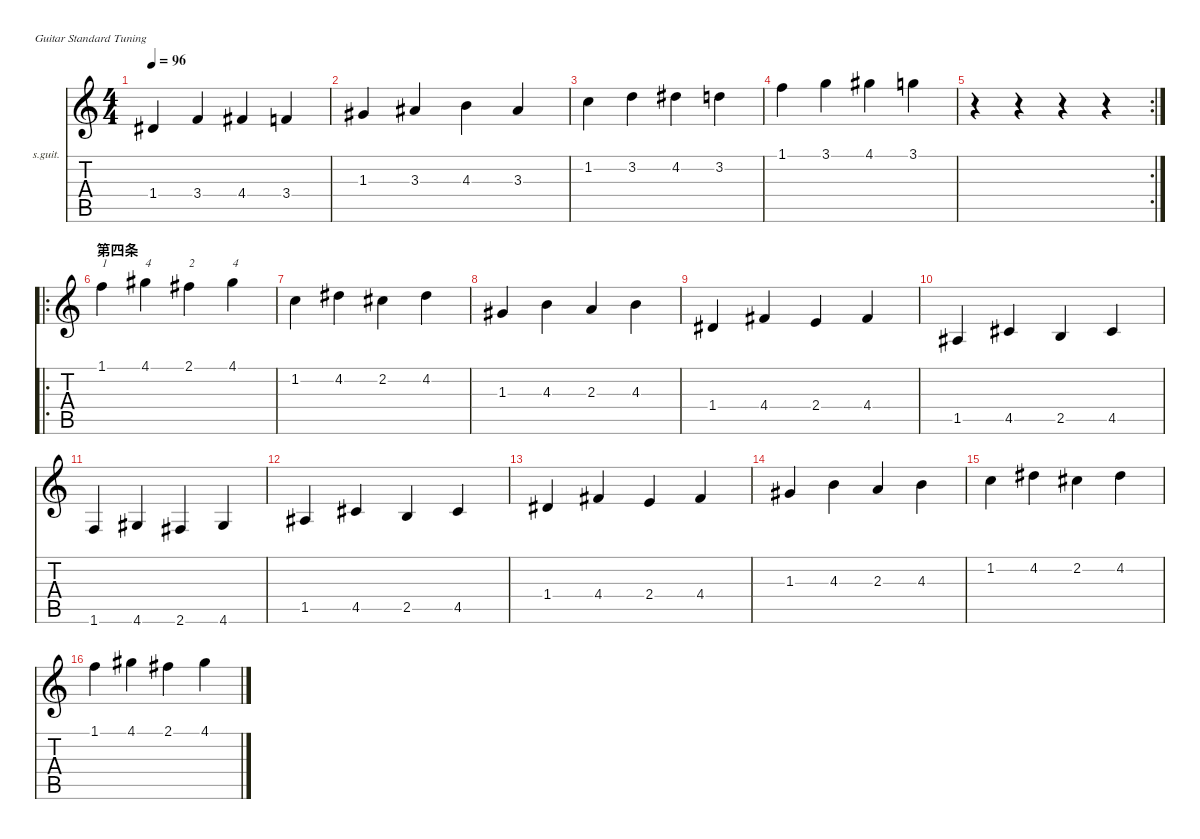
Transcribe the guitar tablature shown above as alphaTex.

\defaultSystemsLayout 4
\hideDynamics
\bracketExtendMode nobrackets
\firstSystemTrackNameOrientation horizontal
\otherSystemsTrackNameOrientation horizontal
\track ("开指练习" "s.guit.") {instrument acousticguitarsteel}
\staff {score tabs}
\tuning (E4 B3 G3 D3 A2 E2)
\ts (4 4)
\tempo 96
\clef g2
\ks c
1.4{acc #}.4{dy f} 3.4.4 4.4{acc #}.4 3.4.4 |
1.3{acc #}.4 3.3{acc #}.4 4.3.4 3.3{acc #}.4 |
1.2.4 3.2.4 4.2{acc #}.4 3.2.4 |
1.1.4 3.1.4 4.1{acc #}.4 3.1.4 |
\rc 2
r.4 r.4 r.4 r.4 |
\ro
\section ("" "第四条")
1.1.4{txt "1"} 4.1{acc #}.4{txt "4"} 2.1{acc #}.4{txt "2"} 4.1{acc #}.4{txt "4"} |
1.2.4{dy mf} 4.2{acc #}.4 2.2{acc #}.4 4.2{acc #}.4 |
1.3{acc #}.4 4.3.4 2.3.4 4.3.4 |
1.4{acc #}.4 4.4{acc #}.4 2.4.4 4.4{acc #}.4 |
1.5{acc #}.4 4.5{acc #}.4 2.5.4 4.5{acc #}.4 |
1.6.4 4.6{acc #}.4 2.6{acc #}.4 4.6{acc #}.4 |
1.5{acc #}.4{dy f} 4.5{acc #}.4 2.5.4 4.5{acc #}.4 |
1.4{acc #}.4 4.4{acc #}.4 2.4.4 4.4{acc #}.4 |
1.3{acc #}.4 4.3.4 2.3.4 4.3.4 |
1.2.4 4.2{acc #}.4 2.2{acc #}.4 4.2{acc #}.4 |
1.1.4 4.1{acc #}.4 2.1{acc #}.4 4.1{acc #}.4
